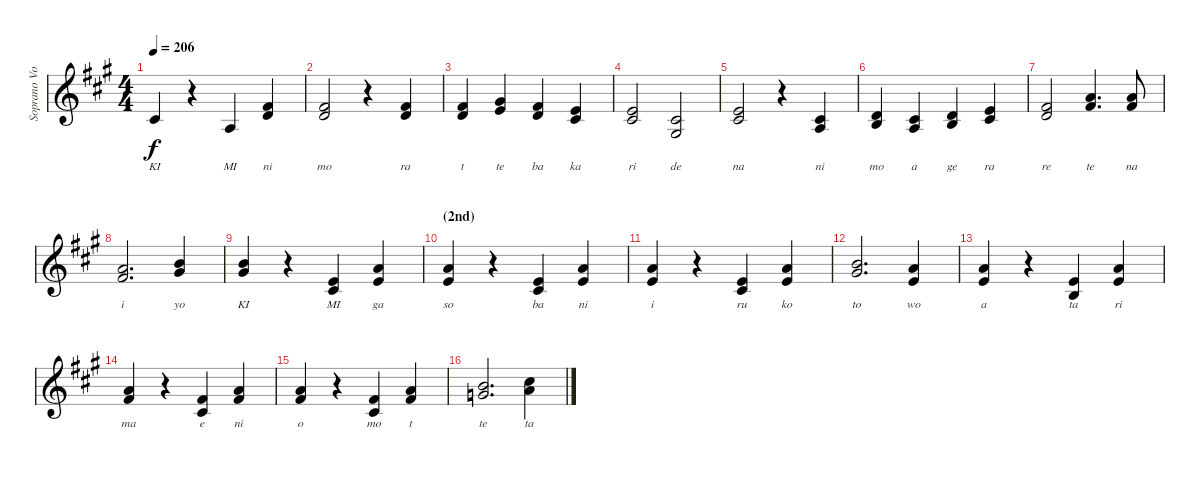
\track ("Soprano Voice" "Soprano Vo") {instrument altosax}
\staff {score}
\tuning (E4 B3 G3 D3 A2 E2 B1) {hide}
\ts (4 4)
\tempo 206
\clef g2
\ks a
2.2.4{lyrics (0 "KI") lyrics (1 "") lyrics (2 "") lyrics (3 "") lyrics (4 "") dy f} r.4 2.3.4{lyrics (0 "MI") lyrics (1 "") lyrics (2 "") lyrics (3 "") lyrics (4 "")} (2.1 3.2).4{lyrics (0 "ni") lyrics (1 "") lyrics (2 "") lyrics (3 "") lyrics (4 "")} |
(2.1 3.2).2{lyrics (0 "mo") lyrics (1 "") lyrics (2 "") lyrics (3 "") lyrics (4 "")} r.4 (2.1 3.2).4{lyrics (0 "ra") lyrics (1 "") lyrics (2 "") lyrics (3 "") lyrics (4 "")} |
(2.1 3.2).4{lyrics (0 "t") lyrics (1 "") lyrics (2 "") lyrics (3 "") lyrics (4 "")} (0.1 9.2).4{lyrics (0 "te") lyrics (1 "") lyrics (2 "") lyrics (3 "") lyrics (4 "")} (2.1 3.2).4{lyrics (0 "ba") lyrics (1 "") lyrics (2 "") lyrics (3 "") lyrics (4 "")} (0.1 2.2).4{lyrics (0 "ka") lyrics (1 "") lyrics (2 "") lyrics (3 "") lyrics (4 "")} |
(0.1 2.2).2{lyrics (0 "ri") lyrics (1 "") lyrics (2 "") lyrics (3 "") lyrics (4 "")} (2.2 1.3).2{lyrics (0 "de") lyrics (1 "") lyrics (2 "") lyrics (3 "") lyrics (4 "")} |
(0.1 2.2).2{lyrics (0 "na") lyrics (1 "") lyrics (2 "") lyrics (3 "") lyrics (4 "")} r.4 (2.2 2.3).4{lyrics (0 "ni") lyrics (1 "") lyrics (2 "") lyrics (3 "") lyrics (4 "")} |
(3.2 4.3).4{lyrics (0 "mo") lyrics (1 "") lyrics (2 "") lyrics (3 "") lyrics (4 "")} (2.2 2.3).4{lyrics (0 "a") lyrics (1 "") lyrics (2 "") lyrics (3 "") lyrics (4 "")} (3.2 4.3).4{lyrics (0 "ge") lyrics (1 "") lyrics (2 "") lyrics (3 "") lyrics (4 "")} (0.1 2.2).4{lyrics (0 "ra") lyrics (1 "") lyrics (2 "") lyrics (3 "") lyrics (4 "")} |
(2.1 3.2).2{lyrics (0 "re") lyrics (1 "") lyrics (2 "") lyrics (3 "") lyrics (4 "")} (2.1 10.2).4{d lyrics (0 "te") lyrics (1 "") lyrics (2 "") lyrics (3 "") lyrics (4 "")} (2.1 10.2).8{lyrics (0 "na") lyrics (1 "") lyrics (2 "") lyrics (3 "") lyrics (4 "")} |
(5.1 7.2).2{d lyrics (0 "i") lyrics (1 "") lyrics (2 "") lyrics (3 "") lyrics (4 "")} (4.1 12.2).4{lyrics (0 "yo") lyrics (1 "") lyrics (2 "") lyrics (3 "") lyrics (4 "")} |
(7.1 9.2).4{lyrics (0 "KI") lyrics (1 "") lyrics (2 "") lyrics (3 "") lyrics (4 "")} r.4 (0.1 2.2).4{lyrics (0 "MI") lyrics (1 "") lyrics (2 "") lyrics (3 "") lyrics (4 "")} (0.1 10.2).4{lyrics (0 "ga") lyrics (1 "") lyrics (2 "") lyrics (3 "") lyrics (4 "")} |
\section ("" "(2nd)")
(5.1 5.2).4{lyrics (0 "so") lyrics (1 "") lyrics (2 "") lyrics (3 "") lyrics (4 "")} r.4 (0.1 2.2).4{lyrics (0 "ba") lyrics (1 "") lyrics (2 "") lyrics (3 "") lyrics (4 "")} (0.1 10.2).4{lyrics (0 "ni") lyrics (1 "") lyrics (2 "") lyrics (3 "") lyrics (4 "")} |
(5.1 5.2).4{lyrics (0 "i") lyrics (1 "") lyrics (2 "") lyrics (3 "") lyrics (4 "")} r.4 (0.1 2.2).4{lyrics (0 "ru") lyrics (1 "") lyrics (2 "") lyrics (3 "") lyrics (4 "")} (0.1 10.2).4{lyrics (0 "ko") lyrics (1 "") lyrics (2 "") lyrics (3 "") lyrics (4 "")} |
(4.1 12.2).2{d lyrics (0 "to") lyrics (1 "") lyrics (2 "") lyrics (3 "") lyrics (4 "")} (5.1 5.2).4{lyrics (0 "wo") lyrics (1 "") lyrics (2 "") lyrics (3 "") lyrics (4 "")} |
(0.1 10.2).4{lyrics (0 "a") lyrics (1 "") lyrics (2 "") lyrics (3 "") lyrics (4 "")} r.4 (0.1 0.2).4{lyrics (0 "ta") lyrics (1 "") lyrics (2 "") lyrics (3 "") lyrics (4 "")} (0.1 10.2).4{lyrics (0 "ri") lyrics (1 "") lyrics (2 "") lyrics (3 "") lyrics (4 "")} |
(5.1 7.2).4{lyrics (0 "ma") lyrics (1 "") lyrics (2 "") lyrics (3 "") lyrics (4 "")} r.4 (2.1 2.2).4{lyrics (0 "e") lyrics (1 "") lyrics (2 "") lyrics (3 "") lyrics (4 "")} (2.1 10.2).4{lyrics (0 "ni") lyrics (1 "") lyrics (2 "") lyrics (3 "") lyrics (4 "")} |
(5.1 7.2).4{lyrics (0 "o") lyrics (1 "") lyrics (2 "") lyrics (3 "") lyrics (4 "")} r.4 (2.1 2.2).4{lyrics (0 "mo") lyrics (1 "") lyrics (2 "") lyrics (3 "") lyrics (4 "")} (2.1 10.2).4{lyrics (0 "t") lyrics (1 "") lyrics (2 "") lyrics (3 "") lyrics (4 "")} |
(7.1 8.2).2{d lyrics (0 "te") lyrics (1 "") lyrics (2 "") lyrics (3 "") lyrics (4 "")} (5.1 14.2).4{lyrics (0 "ta") lyrics (1 "") lyrics (2 "") lyrics (3 "") lyrics (4 "")}
